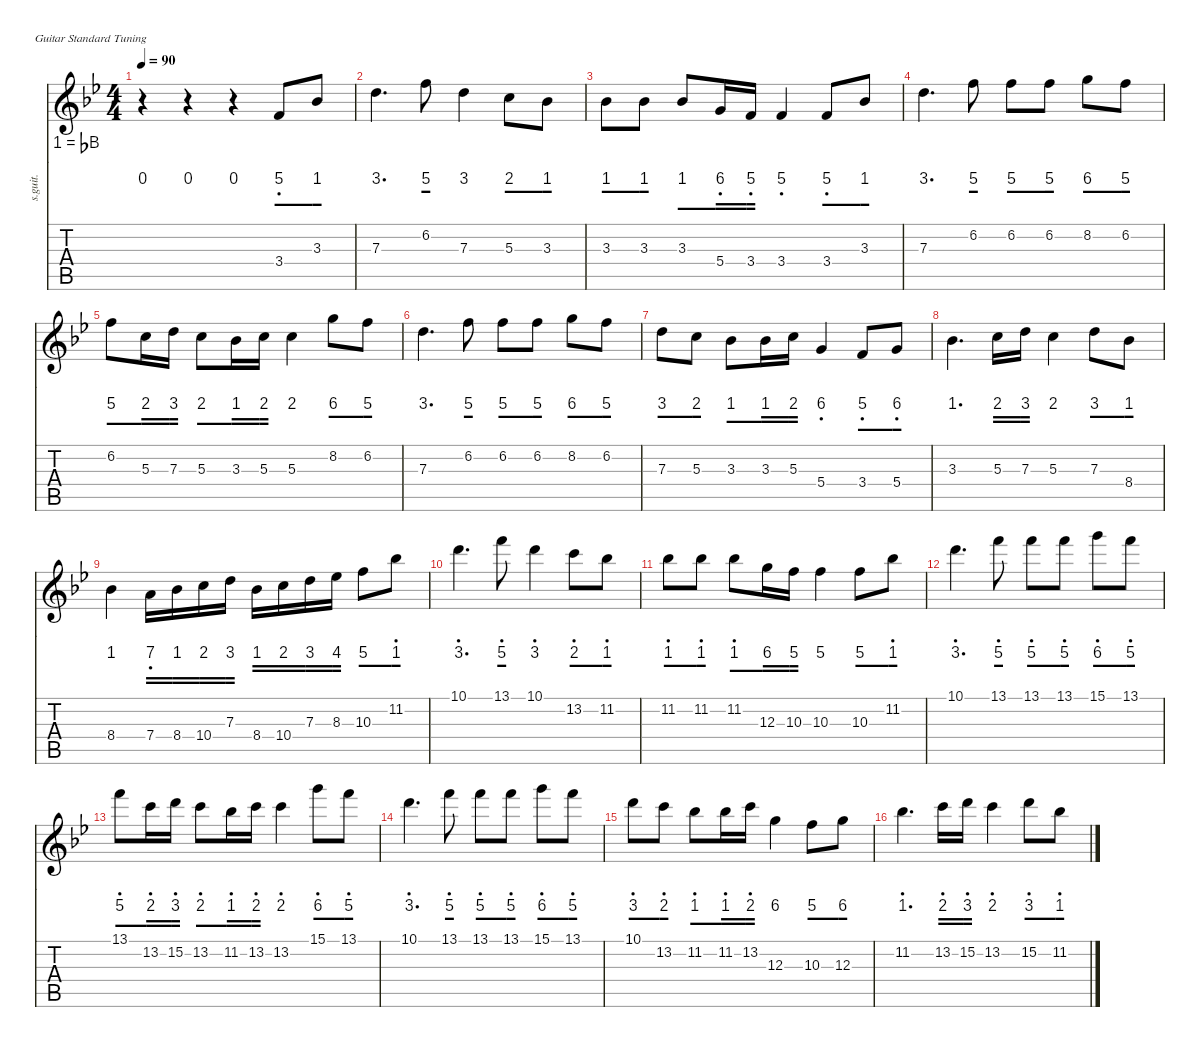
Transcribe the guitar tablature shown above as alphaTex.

\defaultSystemsLayout 4
\hideDynamics
\bracketExtendMode nobrackets
\track ("Steel Guitar" "s.guit.") {multiBarRest instrument acousticguitarsteel}
\staff {score tabs numbered}
\tuning (E4 B3 G3 D3 A2 E2)
\ts (4 4)
\tempo 90
\clef g2
\ks bb
r.4{dy mf instrument acousticguitarsteel} r.4 r.4 3.4{acc forcenatural}.8 3.3{acc b}.8 |
7.3{acc forcenatural}.4{d} 6.2{acc forcenatural}.8 7.3{acc forcenatural}.4 5.3{acc forcenatural}.8 3.3{acc b}.8 |
3.3{acc b}.8 3.3{acc b}.8 3.3{acc b}.8 5.4{acc forcenatural}.16 3.4{acc forcenatural}.16 3.4{acc forcenatural}.4 3.4{acc forcenatural}.8 3.3{acc b}.8 |
7.3{acc forcenatural}.4{d} 6.2{acc forcenatural}.8 6.2{acc forcenatural}.8 6.2{acc forcenatural}.8 8.2{acc forcenatural}.8 6.2{acc forcenatural}.8 |
6.2{acc forcenatural}.8 5.3{acc forcenatural}.16 7.3{acc forcenatural}.16 5.3{acc forcenatural}.8 3.3{acc b}.16 5.3{acc forcenatural}.16 5.3{acc forcenatural}.4 8.2{acc forcenatural}.8 6.2{acc forcenatural}.8 |
7.3{acc forcenatural}.4{d} 6.2{acc forcenatural}.8 6.2{acc forcenatural}.8 6.2{acc forcenatural}.8 8.2{acc forcenatural}.8 6.2{acc forcenatural}.8 |
7.3{acc forcenatural}.8 5.3{acc forcenatural}.8 3.3{acc b}.8 3.3{acc b}.16 5.3{acc forcenatural}.16 5.4{acc forcenatural}.4 3.4{acc forcenatural}.8 5.4{acc forcenatural}.8 |
3.3{acc b}.4{d} 5.3{acc forcenatural}.16 7.3{acc forcenatural}.16 5.3{acc forcenatural}.4 7.3{acc forcenatural}.8 8.4{acc b}.8 |
8.4{acc b}.4 7.4{acc forcenatural}.16 8.4{acc b}.16 10.4{acc forcenatural}.16 7.3{acc forcenatural}.16 8.4{acc b}.16 10.4{acc forcenatural}.16 7.3{acc forcenatural}.16 8.3{acc b}.16 10.3{acc forcenatural}.8 11.2{acc b}.8 |
10.1{acc forcenatural}.4{d} 13.1{acc forcenatural}.8 10.1{acc forcenatural}.4 13.2{acc forcenatural}.8 11.2{acc b}.8 |
11.2{acc b}.8 11.2{acc b}.8 11.2{acc b}.8 12.3{acc forcenatural}.16 10.3{acc forcenatural}.16 10.3{acc forcenatural}.4 10.3{acc forcenatural}.8 11.2{acc b}.8 |
10.1{acc forcenatural}.4{d} 13.1{acc forcenatural}.8 13.1{acc forcenatural}.8 13.1{acc forcenatural}.8 15.1{acc forcenatural}.8 13.1{acc forcenatural}.8 |
13.1{acc forcenatural}.8 13.2{acc forcenatural}.16 15.2{acc forcenatural}.16 13.2{acc forcenatural}.8 11.2{acc b}.16 13.2{acc forcenatural}.16 13.2{acc forcenatural}.4 15.1{acc forcenatural}.8 13.1{acc forcenatural}.8 |
10.1{acc forcenatural}.4{d} 13.1{acc forcenatural}.8 13.1{acc forcenatural}.8 13.1{acc forcenatural}.8 15.1{acc forcenatural}.8 13.1{acc forcenatural}.8 |
10.1{acc forcenatural}.8 13.2{acc forcenatural}.8 11.2{acc b}.8 11.2{acc b}.16 13.2{acc forcenatural}.16 12.3{acc forcenatural}.4 10.3{acc forcenatural}.8 12.3{acc forcenatural}.8 |
11.2{acc b}.4{d} 13.2{acc forcenatural}.16 15.2{acc forcenatural}.16 13.2{acc forcenatural}.4 15.2{acc forcenatural}.8 11.2{acc b}.8
